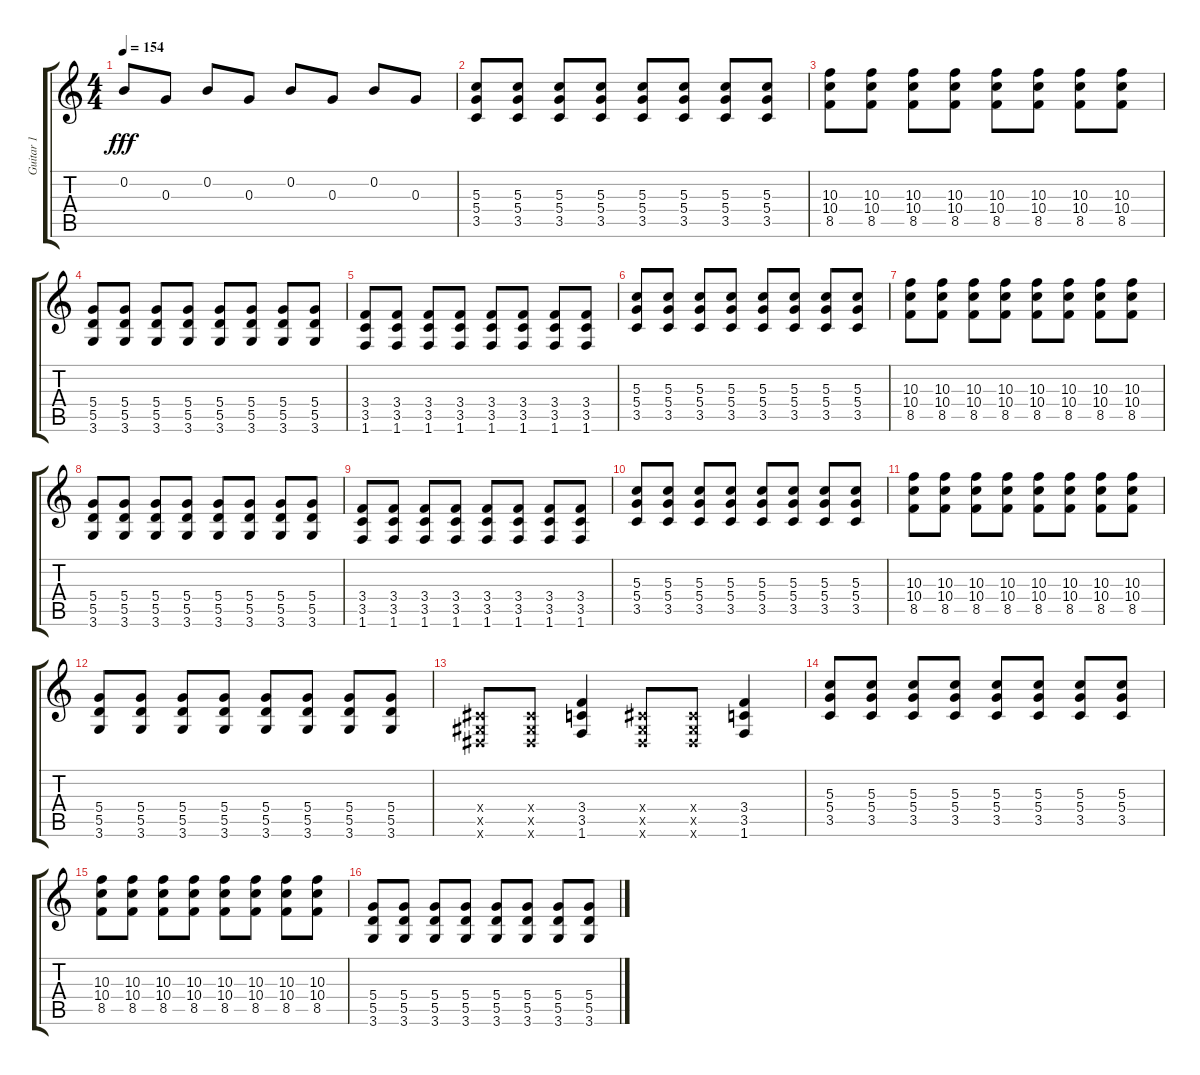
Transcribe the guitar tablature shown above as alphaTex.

\track ("Guitar 1" "Guitar 1") {instrument overdrivenguitar}
\staff {score tabs}
\tuning (E4 B3 G3 D3 A2 E2) {hide}
\ts (4 4)
\tempo 154
\clef g2
\ks c
0.2.8{dy fff} 0.3.8 0.2.8 0.3.8 0.2.8 0.3.8 0.2.8 0.3.8 |
(5.3 5.4 3.5).8{instrument overdrivenguitar} (5.3 5.4 3.5).8 (5.3 5.4 3.5).8 (5.3 5.4 3.5).8 (5.3 5.4 3.5).8 (5.3 5.4 3.5).8 (5.3 5.4 3.5).8 (5.3 5.4 3.5).8 |
(10.3 10.4 8.5).8 (10.3 10.4 8.5).8 (10.3 10.4 8.5).8 (10.3 10.4 8.5).8 (10.3 10.4 8.5).8 (10.3 10.4 8.5).8 (10.3 10.4 8.5).8 (10.3 10.4 8.5).8 |
(5.4 5.5 3.6).8 (5.4 5.5 3.6).8 (5.4 5.5 3.6).8 (5.4 5.5 3.6).8 (5.4 5.5 3.6).8 (5.4 5.5 3.6).8 (5.4 5.5 3.6).8 (5.4 5.5 3.6).8 |
(3.4 3.5 1.6).8 (3.4 3.5 1.6).8 (3.4 3.5 1.6).8 (3.4 3.5 1.6).8 (3.4 3.5 1.6).8 (3.4 3.5 1.6).8 (3.4 3.5 1.6).8 (3.4 3.5 1.6).8 |
(5.3 5.4 3.5).8 (5.3 5.4 3.5).8 (5.3 5.4 3.5).8 (5.3 5.4 3.5).8 (5.3 5.4 3.5).8 (5.3 5.4 3.5).8 (5.3 5.4 3.5).8 (5.3 5.4 3.5).8 |
(10.3 10.4 8.5).8 (10.3 10.4 8.5).8 (10.3 10.4 8.5).8 (10.3 10.4 8.5).8 (10.3 10.4 8.5).8 (10.3 10.4 8.5).8 (10.3 10.4 8.5).8 (10.3 10.4 8.5).8 |
(5.4 5.5 3.6).8 (5.4 5.5 3.6).8 (5.4 5.5 3.6).8 (5.4 5.5 3.6).8 (5.4 5.5 3.6).8 (5.4 5.5 3.6).8 (5.4 5.5 3.6).8 (5.4 5.5 3.6).8 |
(3.4 3.5 1.6).8 (3.4 3.5 1.6).8 (3.4 3.5 1.6).8 (3.4 3.5 1.6).8 (3.4 3.5 1.6).8 (3.4 3.5 1.6).8 (3.4 3.5 1.6).8 (3.4 3.5 1.6).8 |
(5.3 5.4 3.5).8 (5.3 5.4 3.5).8 (5.3 5.4 3.5).8 (5.3 5.4 3.5).8 (5.3 5.4 3.5).8 (5.3 5.4 3.5).8 (5.3 5.4 3.5).8 (5.3 5.4 3.5).8 |
(10.3 10.4 8.5).8 (10.3 10.4 8.5).8 (10.3 10.4 8.5).8 (10.3 10.4 8.5).8 (10.3 10.4 8.5).8 (10.3 10.4 8.5).8 (10.3 10.4 8.5).8 (10.3 10.4 8.5).8 |
(5.4 5.5 3.6).8 (5.4 5.5 3.6).8 (5.4 5.5 3.6).8 (5.4 5.5 3.6).8 (5.4 5.5 3.6).8 (5.4 5.5 3.6).8 (5.4 5.5 3.6).8 (5.4 5.5 3.6).8 |
(-1.4{x} -1.5{x} -1.6{x}).8 (-1.4{x} -1.5{x} -1.6{x}).8 (3.4 3.5 1.6).4 (-1.4{x} -1.5{x} -1.6{x}).8 (-1.4{x} -1.5{x} -1.6{x}).8 (3.4 3.5 1.6).4 |
(5.3 5.4 3.5).8 (5.3 5.4 3.5).8 (5.3 5.4 3.5).8 (5.3 5.4 3.5).8 (5.3 5.4 3.5).8 (5.3 5.4 3.5).8 (5.3 5.4 3.5).8 (5.3 5.4 3.5).8 |
(10.3 10.4 8.5).8 (10.3 10.4 8.5).8 (10.3 10.4 8.5).8 (10.3 10.4 8.5).8 (10.3 10.4 8.5).8 (10.3 10.4 8.5).8 (10.3 10.4 8.5).8 (10.3 10.4 8.5).8 |
(5.4 5.5 3.6).8 (5.4 5.5 3.6).8 (5.4 5.5 3.6).8 (5.4 5.5 3.6).8 (5.4 5.5 3.6).8 (5.4 5.5 3.6).8 (5.4 5.5 3.6).8 (5.4 5.5 3.6).8
